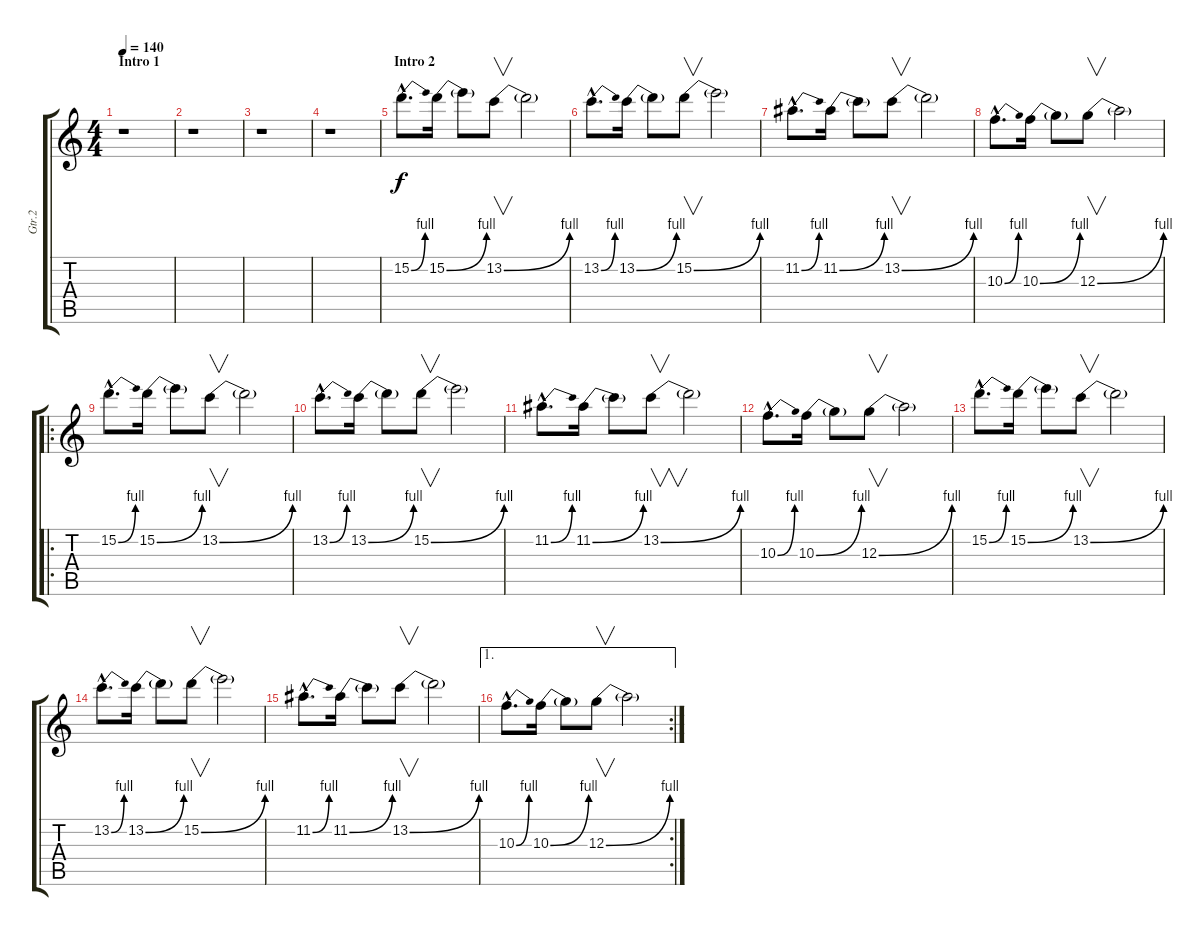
\track ("Gtr.2" "Gtr.2") {instrument distortionguitar}
\staff {score tabs}
\tuning (E4 B3 G3 D3 A2 E2) {hide}
\ts (4 4)
\section ("" "Intro 1")
\tempo 140
\clef g2
\ks c
r.1{dy f volume 13 instrument distortionguitar} |
r.1 |
r.1 |
r.1 |
\section ("" "Intro 2")
15.2{be (bend 0 0 60 4) hac}.8{d volume 10} 15.2{be (bend 0 0 60 4)}.16 15.2{t}.8 13.2{be (bend 0 0 60 4)}.8{v} 13.2{t}.2 |
13.2{be (bend 0 0 60 4) hac}.8{d volume 10} 13.2{be (bend 0 0 60 4)}.16 13.2{t}.8 15.2{be (bend 0 0 60 4)}.8{v} 15.2{t}.2 |
11.2{be (bend 0 0 60 4) hac}.8{d volume 10} 11.2{be (bend 0 0 60 4)}.16 11.2{t}.8 13.2{be (bend 0 0 60 4)}.8{v} 13.2{t}.2 |
10.3{be (bend 0 0 60 4) hac}.8{d volume 10} 10.3{be (bend 0 0 60 4)}.16 10.3{t}.8 12.3{be (bend 0 0 60 4)}.8{v} 12.3{t}.2 |
\ro
15.2{be (bend 0 0 60 4) hac}.8{d volume 10} 15.2{be (bend 0 0 60 4)}.16 15.2{t}.8 13.2{be (bend 0 0 60 4)}.8{v} 13.2{t}.2 |
13.2{be (bend 0 0 60 4) hac}.8{d volume 10} 13.2{be (bend 0 0 60 4)}.16 13.2{t}.8 15.2{be (bend 0 0 60 4)}.8{v} 15.2{t}.2 |
11.2{be (bend 0 0 60 4) hac}.8{d volume 10} 11.2{be (bend 0 0 60 4)}.16 11.2{t}.8 13.2{be (bend 0 0 60 4)}.8{v} 13.2{t}.2 |
10.3{be (bend 0 0 60 4) hac}.8{d volume 10} 10.3{be (bend 0 0 60 4)}.16 10.3{t}.8 12.3{be (bend 0 0 60 4)}.8{v} 12.3{t}.2 |
15.2{be (bend 0 0 60 4) hac}.8{d volume 10} 15.2{be (bend 0 0 60 4)}.16 15.2{t}.8 13.2{be (bend 0 0 60 4)}.8{v} 13.2{t}.2 |
13.2{be (bend 0 0 60 4) hac}.8{d volume 10} 13.2{be (bend 0 0 60 4)}.16 13.2{t}.8 15.2{be (bend 0 0 60 4)}.8{v} 15.2{t}.2 |
11.2{be (bend 0 0 60 4) hac}.8{d volume 10} 11.2{be (bend 0 0 60 4)}.16 11.2{t}.8 13.2{be (bend 0 0 60 4)}.8{v} 13.2{t}.2 |
\ae 1
\rc 2
10.3{be (bend 0 0 60 4) hac}.8{d volume 10} 10.3{be (bend 0 0 60 4)}.16 10.3{t}.8 12.3{be (bend 0 0 60 4)}.8{v} 12.3{t}.2
